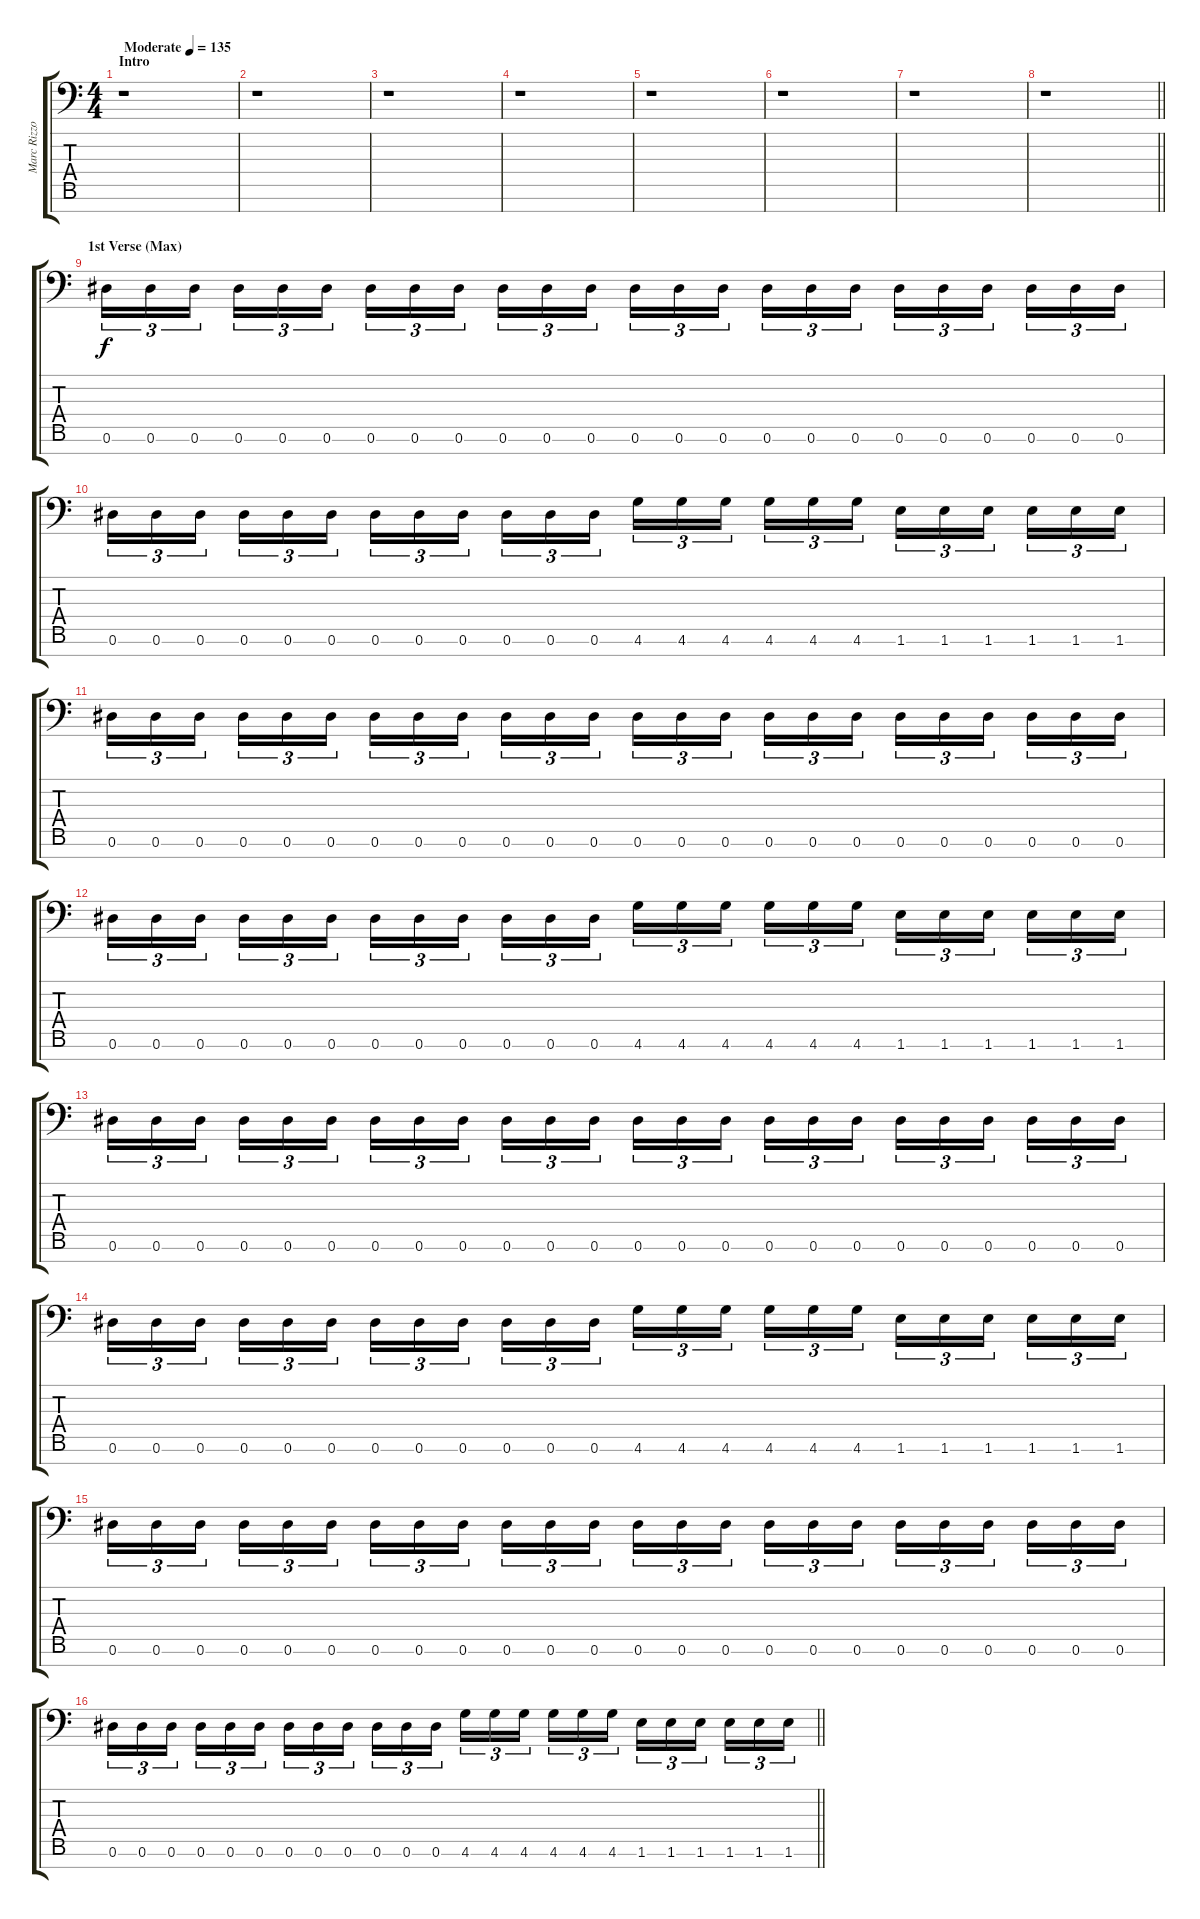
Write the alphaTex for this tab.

\track ("Marc Rizzo" "Marc Rizzo") {instrument overdrivenguitar}
\staff {score tabs}
\tuning (Eb4 Bb3 Gb3 Db3 Ab2 Eb2 Bb1) {hide}
\ts (4 4)
\section ("" "Intro")
\tempo (135 "Moderate")
\clef f4
\ks c
r.1{dy f instrument overdrivenguitar} |
r.1 |
r.1 |
r.1 |
r.1 |
r.1 |
r.1 |
\barLineRight lightlight
r.1 |
\section ("" "1st Verse (Max)")
0.6.16{tu (3 2)} 0.6.16{tu (3 2)} 0.6.16{tu (3 2) beam splitsecondary} 0.6.16{tu (3 2)} 0.6.16{tu (3 2)} 0.6.16{tu (3 2)} 0.6.16{tu (3 2)} 0.6.16{tu (3 2)} 0.6.16{tu (3 2) beam splitsecondary} 0.6.16{tu (3 2)} 0.6.16{tu (3 2)} 0.6.16{tu (3 2)} 0.6.16{tu (3 2)} 0.6.16{tu (3 2)} 0.6.16{tu (3 2) beam splitsecondary} 0.6.16{tu (3 2)} 0.6.16{tu (3 2)} 0.6.16{tu (3 2)} 0.6.16{tu (3 2)} 0.6.16{tu (3 2)} 0.6.16{tu (3 2) beam splitsecondary} 0.6.16{tu (3 2)} 0.6.16{tu (3 2)} 0.6.16{tu (3 2)} |
0.6.16{tu (3 2)} 0.6.16{tu (3 2)} 0.6.16{tu (3 2) beam splitsecondary} 0.6.16{tu (3 2)} 0.6.16{tu (3 2)} 0.6.16{tu (3 2)} 0.6.16{tu (3 2)} 0.6.16{tu (3 2)} 0.6.16{tu (3 2) beam splitsecondary} 0.6.16{tu (3 2)} 0.6.16{tu (3 2)} 0.6.16{tu (3 2)} 4.6.16{tu (3 2)} 4.6.16{tu (3 2)} 4.6.16{tu (3 2) beam splitsecondary} 4.6.16{tu (3 2)} 4.6.16{tu (3 2)} 4.6.16{tu (3 2)} 1.6.16{tu (3 2)} 1.6.16{tu (3 2)} 1.6.16{tu (3 2) beam splitsecondary} 1.6.16{tu (3 2)} 1.6.16{tu (3 2)} 1.6.16{tu (3 2)} |
0.6.16{tu (3 2)} 0.6.16{tu (3 2)} 0.6.16{tu (3 2) beam splitsecondary} 0.6.16{tu (3 2)} 0.6.16{tu (3 2)} 0.6.16{tu (3 2)} 0.6.16{tu (3 2)} 0.6.16{tu (3 2)} 0.6.16{tu (3 2) beam splitsecondary} 0.6.16{tu (3 2)} 0.6.16{tu (3 2)} 0.6.16{tu (3 2)} 0.6.16{tu (3 2)} 0.6.16{tu (3 2)} 0.6.16{tu (3 2) beam splitsecondary} 0.6.16{tu (3 2)} 0.6.16{tu (3 2)} 0.6.16{tu (3 2)} 0.6.16{tu (3 2)} 0.6.16{tu (3 2)} 0.6.16{tu (3 2) beam splitsecondary} 0.6.16{tu (3 2)} 0.6.16{tu (3 2)} 0.6.16{tu (3 2)} |
0.6.16{tu (3 2)} 0.6.16{tu (3 2)} 0.6.16{tu (3 2) beam splitsecondary} 0.6.16{tu (3 2)} 0.6.16{tu (3 2)} 0.6.16{tu (3 2)} 0.6.16{tu (3 2)} 0.6.16{tu (3 2)} 0.6.16{tu (3 2) beam splitsecondary} 0.6.16{tu (3 2)} 0.6.16{tu (3 2)} 0.6.16{tu (3 2)} 4.6.16{tu (3 2)} 4.6.16{tu (3 2)} 4.6.16{tu (3 2) beam splitsecondary} 4.6.16{tu (3 2)} 4.6.16{tu (3 2)} 4.6.16{tu (3 2)} 1.6.16{tu (3 2)} 1.6.16{tu (3 2)} 1.6.16{tu (3 2) beam splitsecondary} 1.6.16{tu (3 2)} 1.6.16{tu (3 2)} 1.6.16{tu (3 2)} |
0.6.16{tu (3 2)} 0.6.16{tu (3 2)} 0.6.16{tu (3 2) beam splitsecondary} 0.6.16{tu (3 2)} 0.6.16{tu (3 2)} 0.6.16{tu (3 2)} 0.6.16{tu (3 2)} 0.6.16{tu (3 2)} 0.6.16{tu (3 2) beam splitsecondary} 0.6.16{tu (3 2)} 0.6.16{tu (3 2)} 0.6.16{tu (3 2)} 0.6.16{tu (3 2)} 0.6.16{tu (3 2)} 0.6.16{tu (3 2) beam splitsecondary} 0.6.16{tu (3 2)} 0.6.16{tu (3 2)} 0.6.16{tu (3 2)} 0.6.16{tu (3 2)} 0.6.16{tu (3 2)} 0.6.16{tu (3 2) beam splitsecondary} 0.6.16{tu (3 2)} 0.6.16{tu (3 2)} 0.6.16{tu (3 2)} |
0.6.16{tu (3 2)} 0.6.16{tu (3 2)} 0.6.16{tu (3 2) beam splitsecondary} 0.6.16{tu (3 2)} 0.6.16{tu (3 2)} 0.6.16{tu (3 2)} 0.6.16{tu (3 2)} 0.6.16{tu (3 2)} 0.6.16{tu (3 2) beam splitsecondary} 0.6.16{tu (3 2)} 0.6.16{tu (3 2)} 0.6.16{tu (3 2)} 4.6.16{tu (3 2)} 4.6.16{tu (3 2)} 4.6.16{tu (3 2) beam splitsecondary} 4.6.16{tu (3 2)} 4.6.16{tu (3 2)} 4.6.16{tu (3 2)} 1.6.16{tu (3 2)} 1.6.16{tu (3 2)} 1.6.16{tu (3 2) beam splitsecondary} 1.6.16{tu (3 2)} 1.6.16{tu (3 2)} 1.6.16{tu (3 2)} |
0.6.16{tu (3 2)} 0.6.16{tu (3 2)} 0.6.16{tu (3 2) beam splitsecondary} 0.6.16{tu (3 2)} 0.6.16{tu (3 2)} 0.6.16{tu (3 2)} 0.6.16{tu (3 2)} 0.6.16{tu (3 2)} 0.6.16{tu (3 2) beam splitsecondary} 0.6.16{tu (3 2)} 0.6.16{tu (3 2)} 0.6.16{tu (3 2)} 0.6.16{tu (3 2)} 0.6.16{tu (3 2)} 0.6.16{tu (3 2) beam splitsecondary} 0.6.16{tu (3 2)} 0.6.16{tu (3 2)} 0.6.16{tu (3 2)} 0.6.16{tu (3 2)} 0.6.16{tu (3 2)} 0.6.16{tu (3 2) beam splitsecondary} 0.6.16{tu (3 2)} 0.6.16{tu (3 2)} 0.6.16{tu (3 2)} |
\barLineRight lightlight
0.6.16{tu (3 2)} 0.6.16{tu (3 2)} 0.6.16{tu (3 2) beam splitsecondary} 0.6.16{tu (3 2)} 0.6.16{tu (3 2)} 0.6.16{tu (3 2)} 0.6.16{tu (3 2)} 0.6.16{tu (3 2)} 0.6.16{tu (3 2) beam splitsecondary} 0.6.16{tu (3 2)} 0.6.16{tu (3 2)} 0.6.16{tu (3 2)} 4.6.16{tu (3 2)} 4.6.16{tu (3 2)} 4.6.16{tu (3 2) beam splitsecondary} 4.6.16{tu (3 2)} 4.6.16{tu (3 2)} 4.6.16{tu (3 2)} 1.6.16{tu (3 2)} 1.6.16{tu (3 2)} 1.6.16{tu (3 2) beam splitsecondary} 1.6.16{tu (3 2)} 1.6.16{tu (3 2)} 1.6.16{tu (3 2)}
